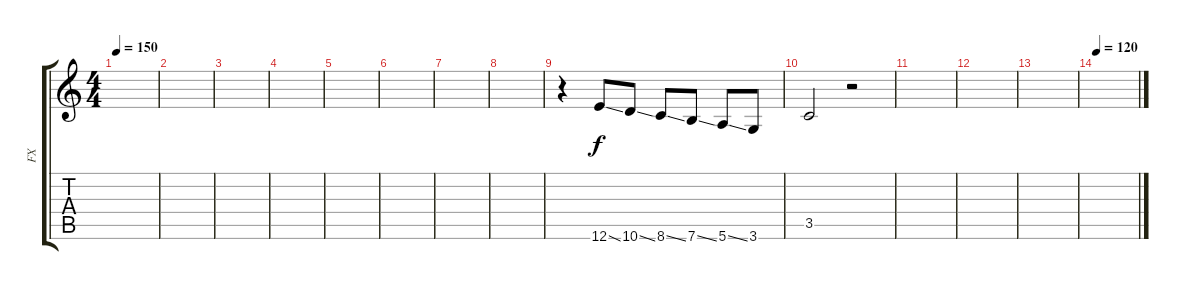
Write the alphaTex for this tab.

\track ("FX" "FX") {instrument distortionguitar}
\staff {score tabs}
\tuning (E4 B3 G3 D3 A2 E2) {hide}
\ts (4 4)
\tempo 150
\clef g2
\ks c
|
|
|
|
|
|
|
|
r.4 12.6{ss}.8{volume 16 instrument orchestrahit} 10.6{ss}.8 8.6{ss}.8 7.6{ss}.8 5.6{ss}.8 3.6.8 |
3.5.2 r.2 |
|
|
|
\tempo 120
